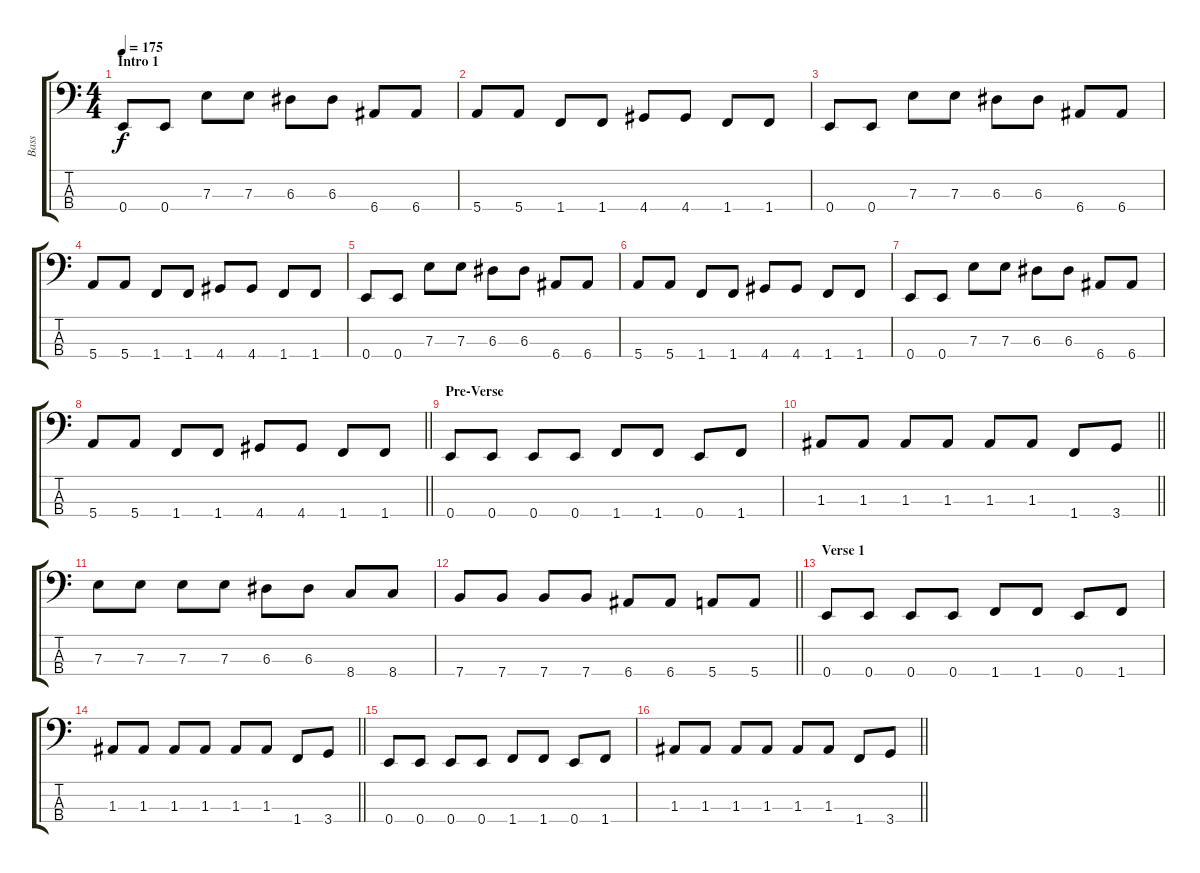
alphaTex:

\track ("Bass" "Bass") {instrument electricbassfinger}
\staff {score tabs}
\tuning (G2 D2 A1 E1) {hide}
\ts (4 4)
\section ("" "Intro 1")
\tempo 175
\clef f4
\ks c
0.4.8{dy f} 0.4.8 7.3.8 7.3.8 6.3.8 6.3.8 6.4.8 6.4.8 |
5.4.8 5.4.8 1.4.8 1.4.8 4.4.8 4.4.8 1.4.8 1.4.8 |
0.4.8 0.4.8 7.3.8 7.3.8 6.3.8 6.3.8 6.4.8 6.4.8 |
5.4.8 5.4.8 1.4.8 1.4.8 4.4.8 4.4.8 1.4.8 1.4.8 |
0.4.8 0.4.8 7.3.8 7.3.8 6.3.8 6.3.8 6.4.8 6.4.8 |
5.4.8 5.4.8 1.4.8 1.4.8 4.4.8 4.4.8 1.4.8 1.4.8 |
0.4.8 0.4.8 7.3.8 7.3.8 6.3.8 6.3.8 6.4.8 6.4.8 |
\barLineRight lightlight
5.4.8 5.4.8 1.4.8 1.4.8 4.4.8 4.4.8 1.4.8 1.4.8 |
\section ("" "Pre-Verse")
0.4.8 0.4.8 0.4.8 0.4.8 1.4.8 1.4.8 0.4.8 1.4.8 |
\barLineRight lightlight
1.3.8 1.3.8 1.3.8 1.3.8 1.3.8 1.3.8 1.4.8 3.4.8 |
7.3.8 7.3.8 7.3.8 7.3.8 6.3.8 6.3.8 8.4.8 8.4.8 |
\barLineRight lightlight
7.4.8 7.4.8 7.4.8 7.4.8 6.4.8 6.4.8 5.4.8 5.4.8 |
\section ("" "Verse 1")
0.4.8 0.4.8 0.4.8 0.4.8 1.4.8 1.4.8 0.4.8 1.4.8 |
\barLineRight lightlight
1.3.8 1.3.8 1.3.8 1.3.8 1.3.8 1.3.8 1.4.8 3.4.8 |
0.4.8 0.4.8 0.4.8 0.4.8 1.4.8 1.4.8 0.4.8 1.4.8 |
\barLineRight lightlight
1.3.8 1.3.8 1.3.8 1.3.8 1.3.8 1.3.8 1.4.8 3.4.8
